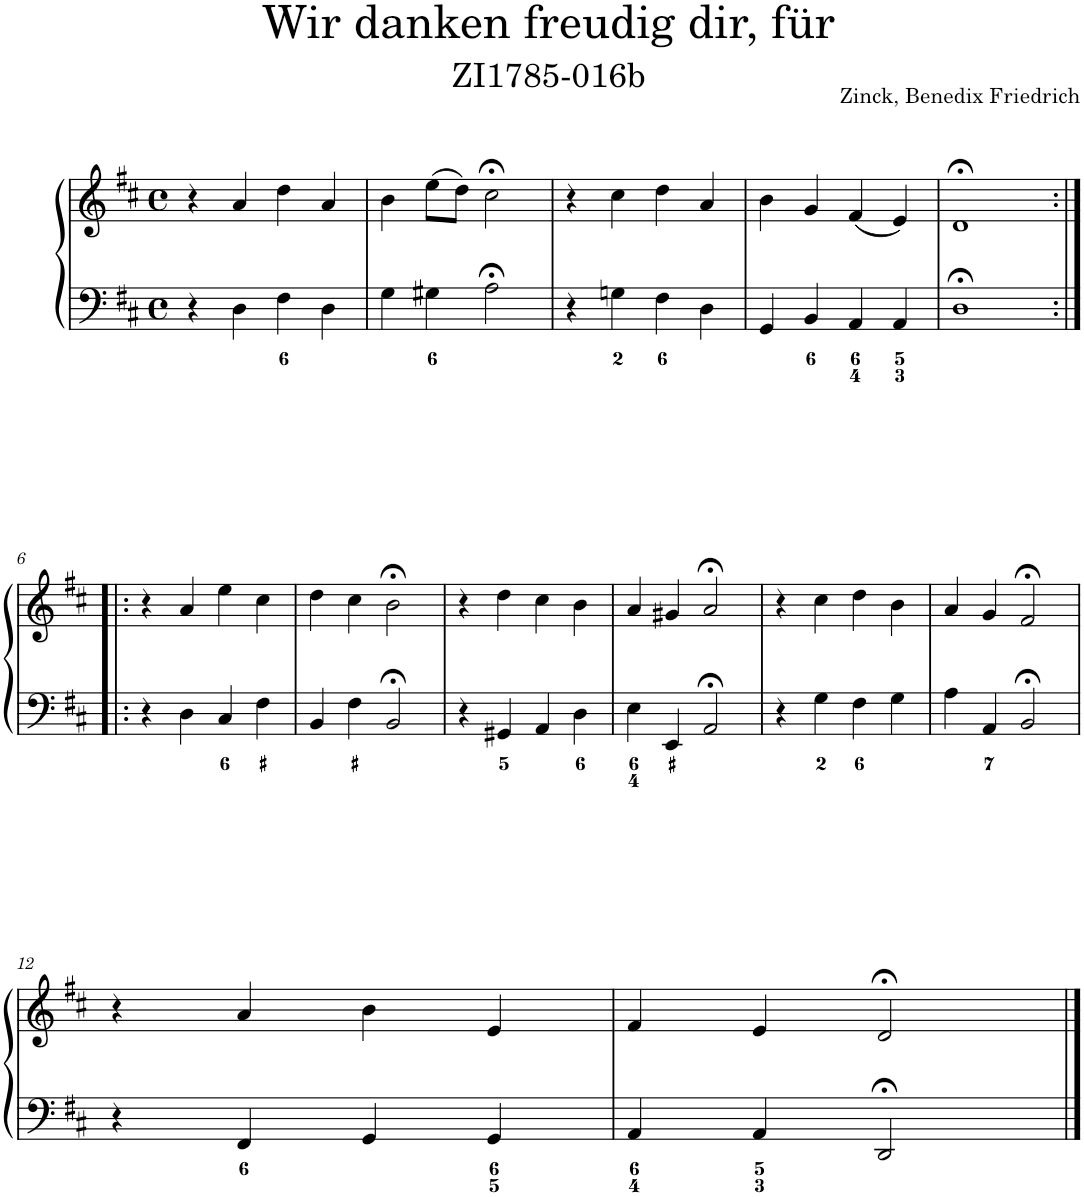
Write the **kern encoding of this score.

**kern	**kern
*part1	*part1
*staff2	*staff1
*I"Piano	*
*I'Pno.	*
*clefF4	*clefG2
*k[f#c#]	*k[f#c#]
*M4/4	*M4/4
*met(c)	*met(c)
=1	=1
4r	4r
4D\	4a/
4F#\	4dd\
4D\	4a/
=2	=2
4G\	4b\
4G#X\	(8ee\L
.	8dd\J)
2A;<\	2cc#;<\
=3	=3
4r	4r
4Gn\	4cc#\
4F#\	4dd\
4D\	4a/
=4	=4
4GG/	4b\
4BB/	4g/
4AA/	(4f#/
4AA/	4e/)
=5	=5
1D;<	1d;<
!!LO:LB:g=z
=6:|!|:	=6:|!|:
4r	4r
4D\	4a/
4C#/	4ee\
4F#\	4cc#\
=7	=7
4BB/	4dd\
4F#\	4cc#\
2BB;</	2b;<\
=8	=8
4r	4r
4GG#X/	4dd\
4AA/	4cc#\
4D\	4b\
=9	=9
4E\	4a/
4EE/	4g#X/
2AA;</	2a;</
=10	=10
4r	4r
4G\	4cc#\
4F#\	4dd\
4G\	4b\
=11	=11
4A\	4a/
4AA/	4g/
2BB;</	2f#;</
!!LO:LB:g=z
=12	=12
4r	4r
4FF#/	4a/
4GG/	4b\
4GG/	4e/
=13	=13
4AA/	4f#/
4AA/	4e/
2DD;</	2d;</
==	==
*-	*-
